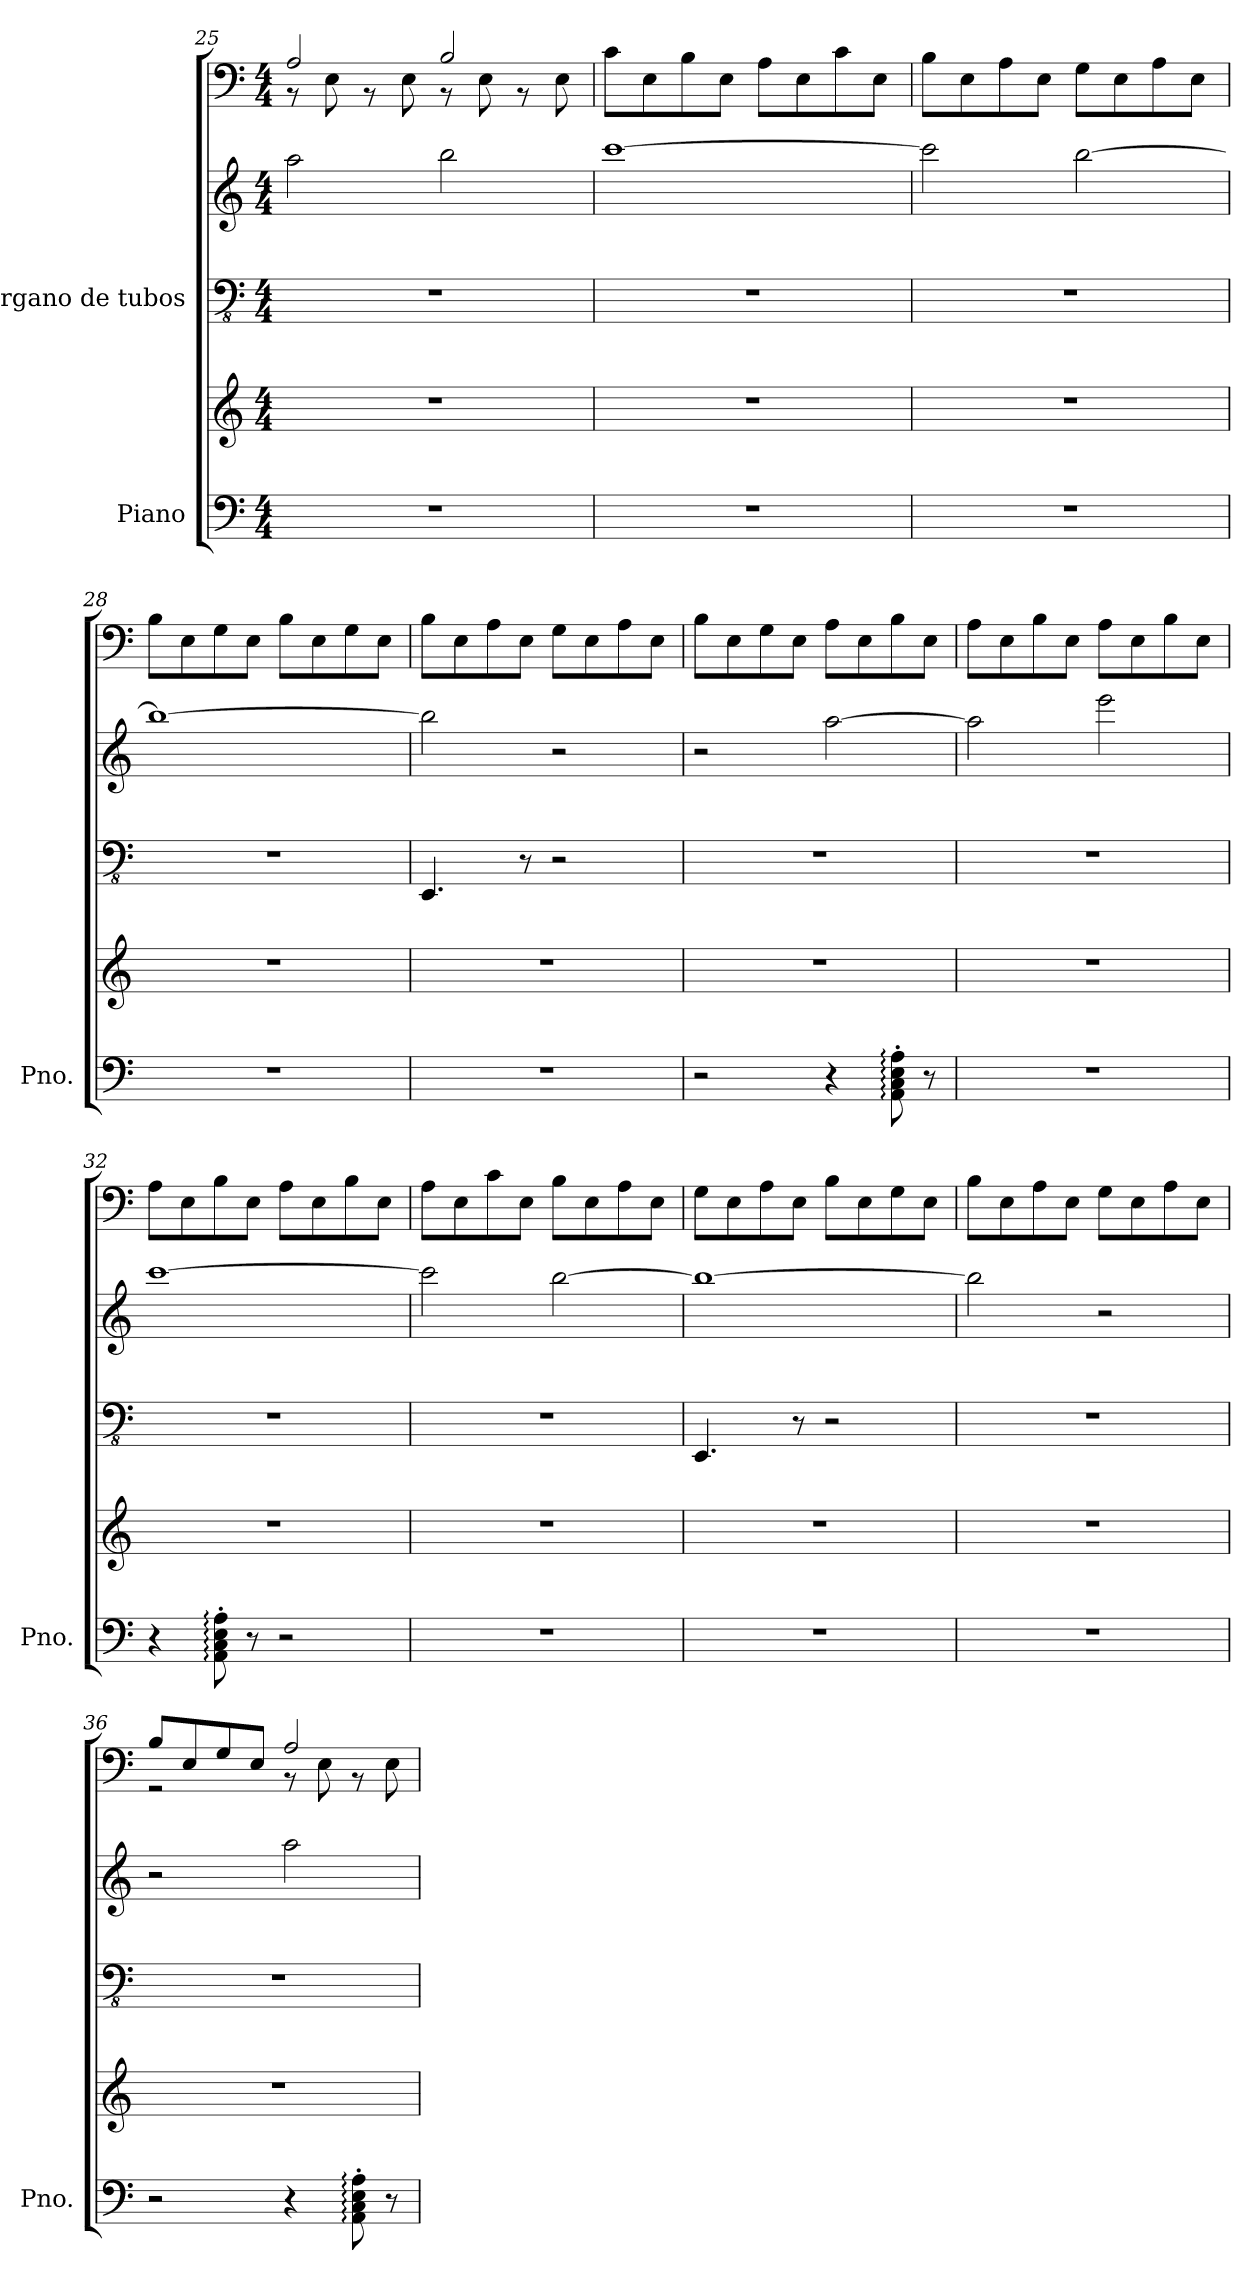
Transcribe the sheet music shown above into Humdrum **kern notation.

**kern	**kern	**kern	**kern	**kern
*part2	*part2	*part1	*part1	*part1
*staff5	*staff4	*staff3	*staff2	*staff1
*I"Piano	*	*I"Órgano de tubos	*	*
*I'Pno.	*	*	*	*
*clefF4	*clefG2	*clefFv4	*clefG2	*clefF4
*k[]	*k[]	*k[]	*k[]	*k[]
*M4/4	*M4/4	*M4/4	*M4/4	*M4/4
=25	=25	=25	=25	=25
*	*	*	*	*^
1r	1r	1r	2aa\	2A/	8r
.	.	.	.	.	8E\
.	.	.	.	.	8r
.	.	.	.	.	8E\
.	.	.	2bb\	2B/	8r
.	.	.	.	.	8E\
.	.	.	.	.	8r
.	.	.	.	.	8E\
*	*	*	*	*v	*v
=26	=26	=26	=26	=26
1r	1r	1r	[1ccc	8c\L
.	.	.	.	8E\
.	.	.	.	8B\
.	.	.	.	8E\J
.	.	.	.	8A\L
.	.	.	.	8E\
.	.	.	.	8c\
.	.	.	.	8E\J
!!LO:LB:g=z
=27	=27	=27	=27	=27
1r	1r	1r	2ccc\]	8B\L
.	.	.	.	8E\
.	.	.	.	8A\
.	.	.	.	8E\J
.	.	.	[2bb\	8G\L
.	.	.	.	8E\
.	.	.	.	8A\
.	.	.	.	8E\J
=28	=28	=28	=28	=28
1r	1r	1r	1bb_	8B\L
.	.	.	.	8E\
.	.	.	.	8G\
.	.	.	.	8E\J
.	.	.	.	8B\L
.	.	.	.	8E\
.	.	.	.	8G\
.	.	.	.	8E\J
=29	=29	=29	=29	=29
1r	1r	4.EEE/	2bb\]	8B\L
.	.	.	.	8E\
.	.	.	.	8A\
.	.	8r	.	8E\J
.	.	2r	2r	8G\L
.	.	.	.	8E\
.	.	.	.	8A\
.	.	.	.	8E\J
=30	=30	=30	=30	=30
2r	1r	1r	2r	8B\L
.	.	.	.	8E\
.	.	.	.	8G\
.	.	.	.	8E\J
4r	.	.	[2aa\	8A\L
.	.	.	.	8E\
8AA\:' 8C\:' 8E\:' 8A\:'	.	.	.	8B\
8r	.	.	.	8E\J
=31	=31	=31	=31	=31
1r	1r	1r	2aa\]	8A\L
.	.	.	.	8E\
.	.	.	.	8B\
.	.	.	.	8E\J
.	.	.	2eee\	8A\L
.	.	.	.	8E\
.	.	.	.	8B\
.	.	.	.	8E\J
!!LO:PB:g=z
=32	=32	=32	=32	=32
4r	1r	1r	[1ccc	8A\L
.	.	.	.	8E\
8AA\:' 8C\:' 8E\:' 8A\:'	.	.	.	8B\
8r	.	.	.	8E\J
2r	.	.	.	8A\L
.	.	.	.	8E\
.	.	.	.	8B\
.	.	.	.	8E\J
=33	=33	=33	=33	=33
1r	1r	1r	2ccc\]	8A\L
.	.	.	.	8E\
.	.	.	.	8c\
.	.	.	.	8E\J
.	.	.	[2bb\	8B\L
.	.	.	.	8E\
.	.	.	.	8A\
.	.	.	.	8E\J
=34	=34	=34	=34	=34
1r	1r	4.EEE/	1bb_	8G\L
.	.	.	.	8E\
.	.	.	.	8A\
.	.	8r	.	8E\J
.	.	2r	.	8B\L
.	.	.	.	8E\
.	.	.	.	8G\
.	.	.	.	8E\J
=35	=35	=35	=35	=35
1r	1r	1r	2bb\]	8B\L
.	.	.	.	8E\
.	.	.	.	8A\
.	.	.	.	8E\J
.	.	.	2r	8G\L
.	.	.	.	8E\
.	.	.	.	8A\
.	.	.	.	8E\J
=36	=36	=36	=36	=36
*	*	*	*	*^
2r	1r	1r	2r	8B/L	2r
.	.	.	.	8E/	.
.	.	.	.	8G/	.
.	.	.	.	8E/J	.
4r	.	.	2aa\	2A/	8r
.	.	.	.	.	8E\
8AA\:' 8C\:' 8E\:' 8A\:'	.	.	.	.	8r
8r	.	.	.	.	8E\
*	*	*	*	*v	*v
=	=	=	=	=
*-	*-	*-	*-	*-
